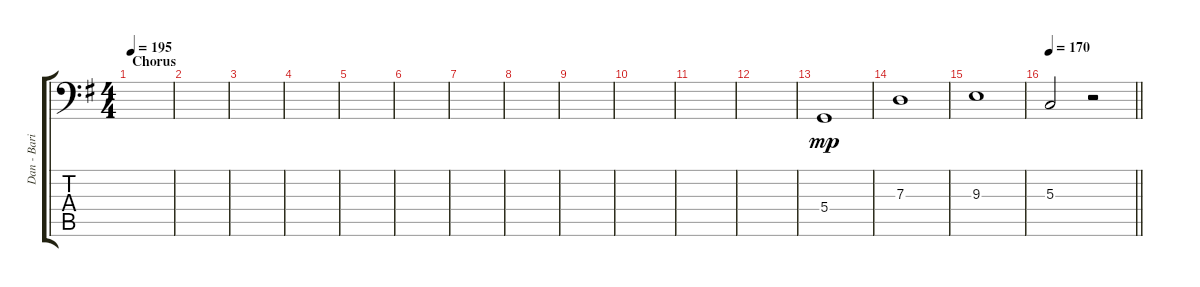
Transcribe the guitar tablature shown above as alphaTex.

\track ("Dan - Bari Sax" "Dan - Bari") {instrument baritonesax}
\staff {score tabs}
\tuning (E3 B2 G2 D2 A1 E1) {hide}
\ts (4 4)
\section ("" "Chorus")
\tempo 195
\clef f4
\ks g
|
|
|
|
|
|
|
|
|
|
|
|
5.4.1{dy mp} |
7.3.1 |
9.3.1 |
\tempo 170
\barLineRight lightlight
5.3.2 r.2
